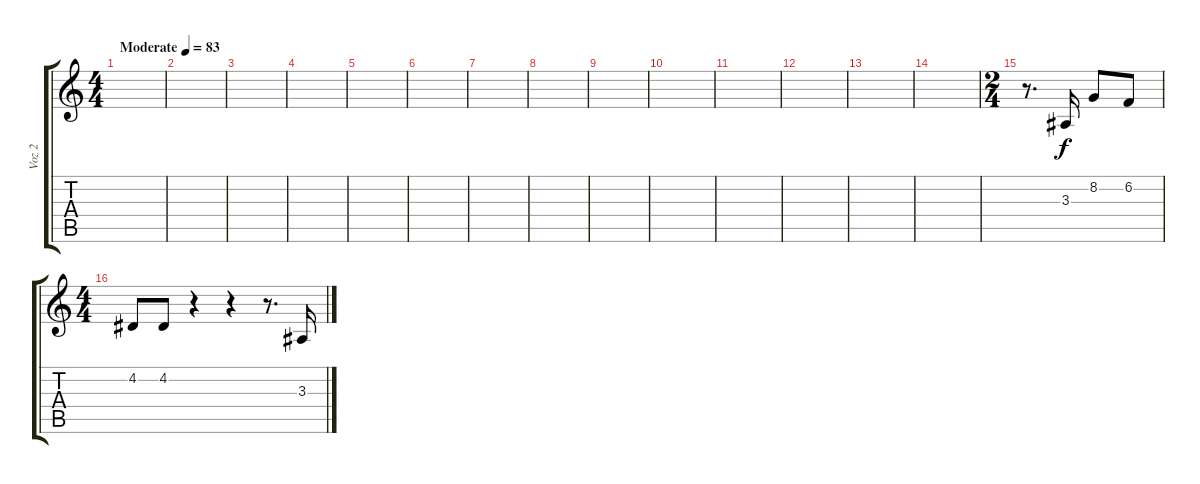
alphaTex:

\track ("Voz 2" "Voz 2") {instrument tangoaccordion}
\staff {score tabs}
\tuning (E4 B3 G3 D3 A2 E2) {hide}
\ts (4 4)
\tempo (83 "Moderate")
\tempo 82
\tempo (83 "Moderate")
\clef g2
\ks c
|
|
|
|
|
|
|
|
|
|
|
|
|
|
\ts (2 4)
r.8{d} 3.3.16 8.2.8 6.2.8 |
\ts (4 4)
4.2.8 4.2.8 r.4 r.4 r.8{d} 3.3.16
